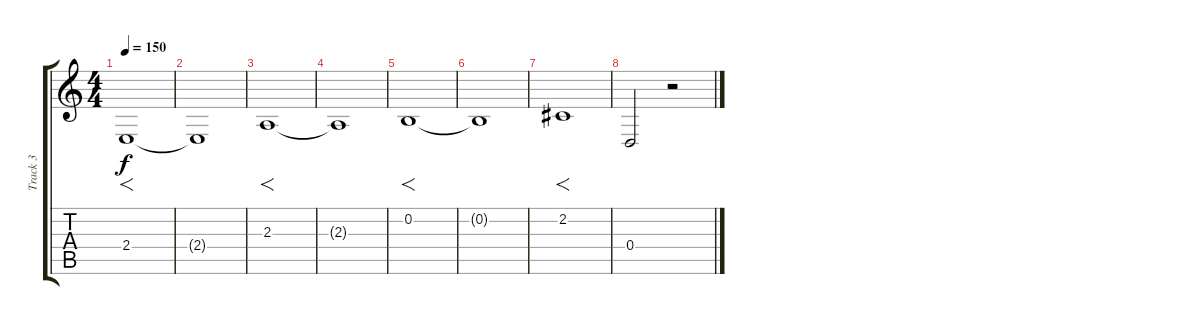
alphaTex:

\track ("Track 3" "Track 3") {instrument stringensemble1}
\staff {score tabs}
\tuning (E4 B3 G3 D3 A2 E2) {hide}
\ts (4 4)
\tempo 150
\clef g2
\ks c
2.4.1{f dy f} |
2.4{t}.1 |
2.3.1{f} |
2.3{t}.1 |
0.2.1{f} |
0.2{t}.1 |
2.2.1{f} |
0.4.2 r.2
